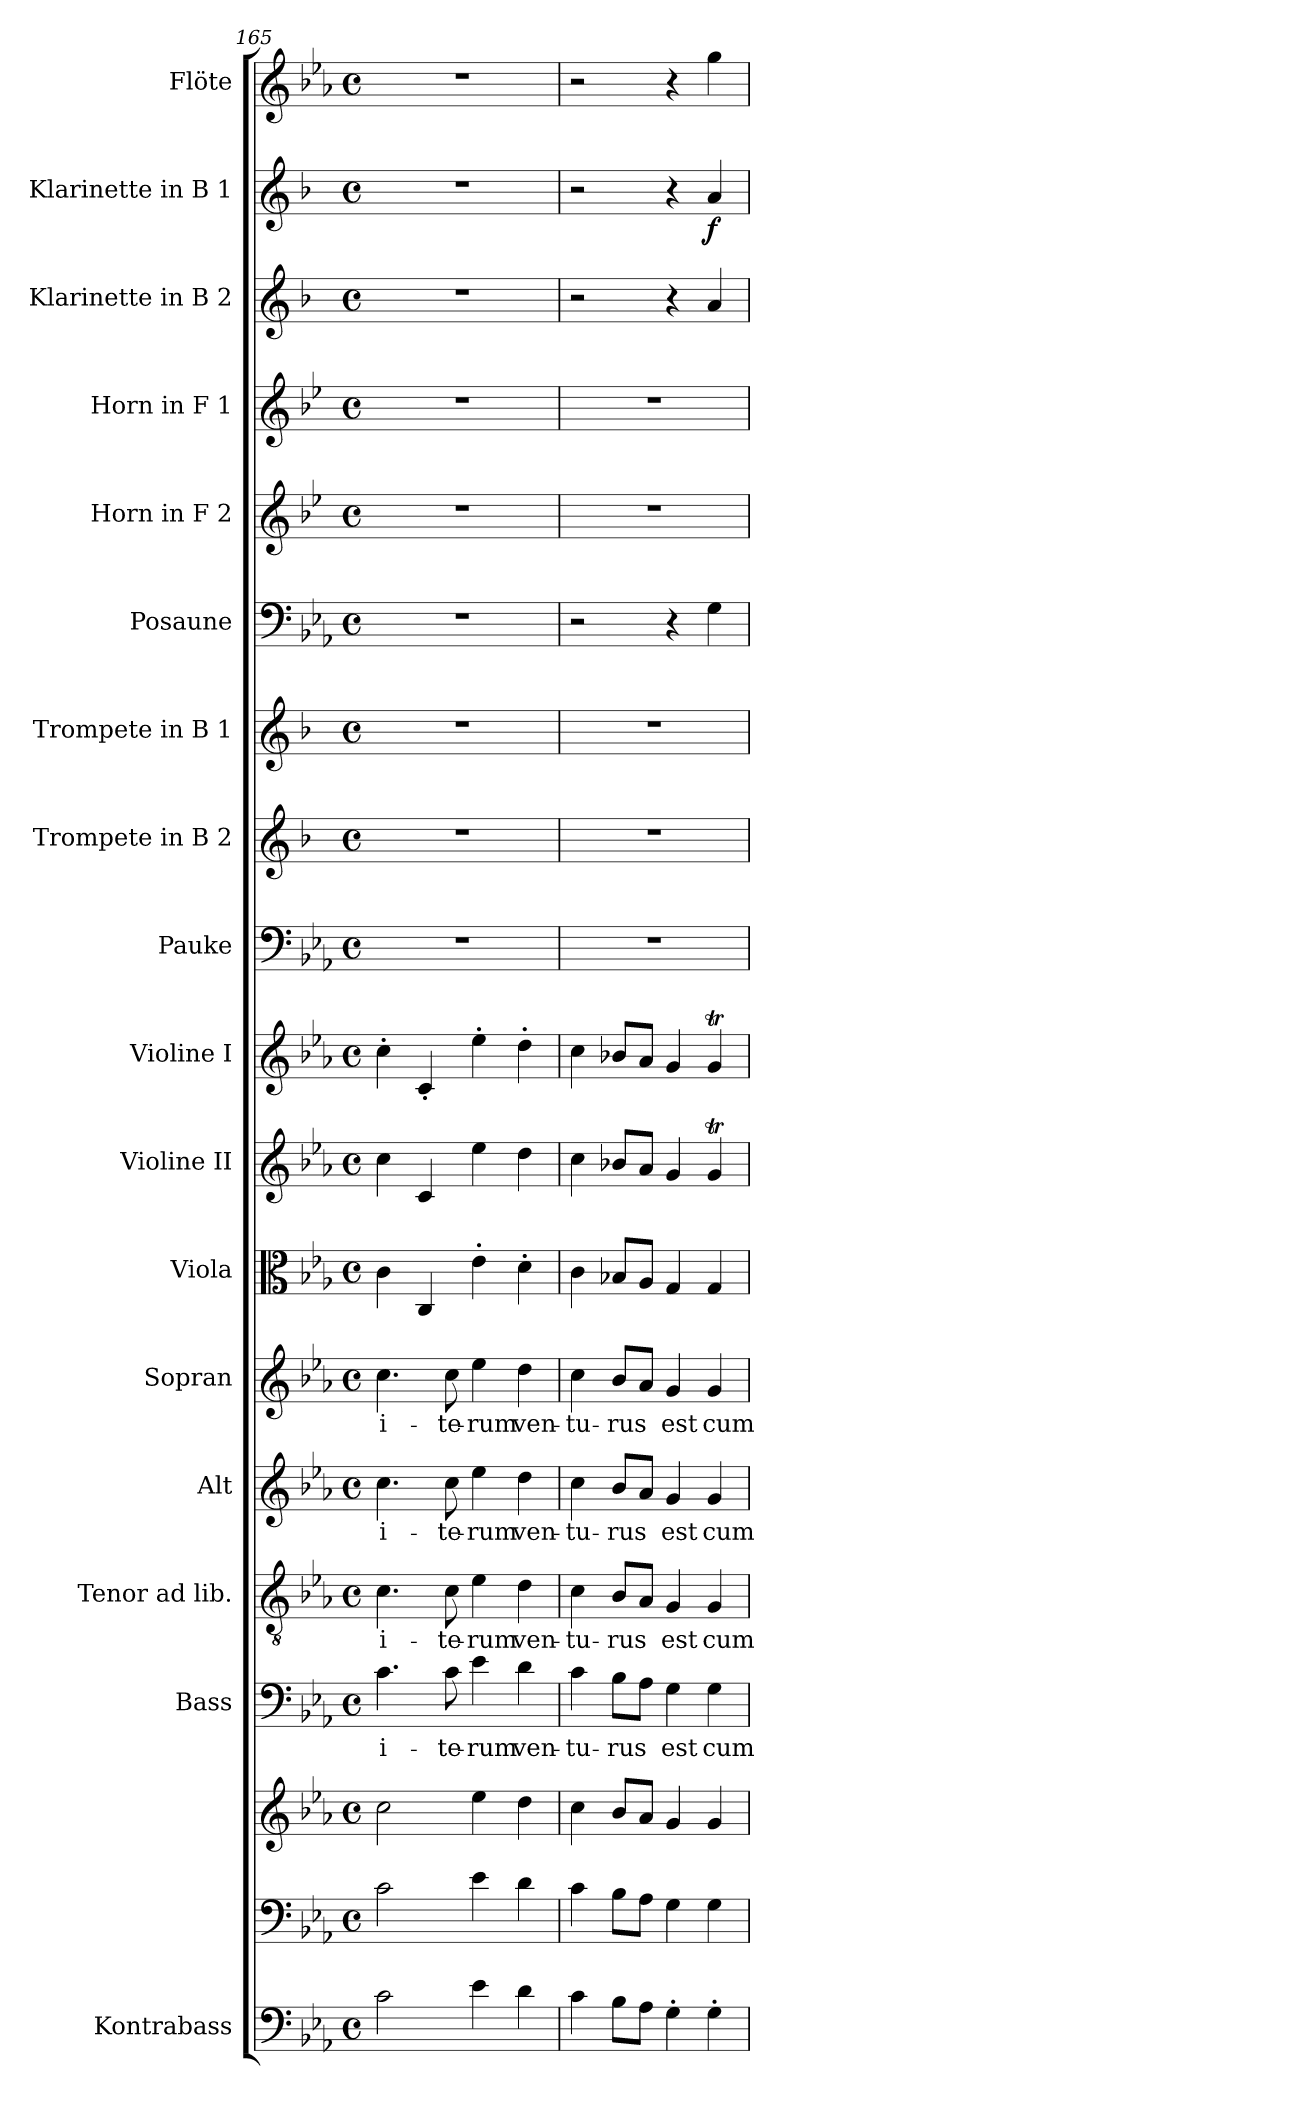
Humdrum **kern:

**kern	**kern	**kern	**kern	**text	**kern	**text	**kern	**text	**kern	**text	**kern	**kern	**kern	**kern	**kern	**kern	**kern	**kern	**kern	**kern	**kern	**dynam	**kern
*part18	*part17	*part17	*part16	*part16	*part15	*part15	*part14	*part14	*part13	*part13	*part12	*part11	*part10	*part9	*part8	*part7	*part6	*part5	*part4	*part3	*part2	*part2	*part1
*staff19	*staff18	*staff17	*staff16	*staff16	*staff15	*staff15	*staff14	*staff14	*staff13	*staff13	*staff12	*staff11	*staff10	*staff9	*staff8	*staff7	*staff6	*staff5	*staff4	*staff3	*staff2	*staff2	*staff1
*I"Kontrabass	*	*	*I"Bass	*	*I"Tenor ad lib.	*	*I"Alt	*	*I"Sopran	*	*I"Viola	*I"Violine II	*I"Violine I	*I"Pauke	*I"Trompete in B 2	*I"Trompete in B 1	*I"Posaune	*I"Horn in F 2	*I"Horn in F 1	*I"Klarinette in B 2	*I"Klarinette in B 1	*	*I"Flöte
*I'Kb.	*	*	*I'B	*	*I'T	*	*I'A	*	*I'S	*	*I'Vla.	*I'Vl. II	*I'Vl. I	*I'Pk.	*	*	*I'Pos.	*I'Hrn. 2	*I'Hrn. 1	*	*	*	*I'Fl.
!!LO:PB:g=z
*clefF4	*clefF4	*clefG2	*clefF4	*	*clefGv2	*	*clefG2	*	*clefG2	*	*clefC3	*clefG2	*clefG2	*clefF4	*clefG2	*clefG2	*clefF4	*clefG2	*clefG2	*clefG2	*clefG2	*	*clefG2
*ITrd7c12	*	*	*	*	*	*	*	*	*	*	*	*	*	*	*ITrd1c2	*ITrd1c2	*	*ITrd4c7	*ITrd4c7	*ITrd1c2	*ITrd1c2	*	*
*k[b-e-a-]	*k[b-e-a-]	*k[b-e-a-]	*k[b-e-a-]	*	*k[b-e-a-]	*	*k[b-e-a-]	*	*k[b-e-a-]	*	*k[b-e-a-]	*k[b-e-a-]	*k[b-e-a-]	*k[b-e-a-]	*k[b-e-a-]	*k[b-e-a-]	*k[b-e-a-]	*k[b-e-a-]	*k[b-e-a-]	*k[b-e-a-]	*k[b-e-a-]	*	*k[b-e-a-]
*E-:	*E-:	*E-:	*E-:	*	*E-:	*	*E-:	*	*E-:	*	*E-:	*E-:	*E-:	*E-:	*E-:	*E-:	*E-:	*E-:	*E-:	*E-:	*E-:	*	*E-:
*M4/4	*M4/4	*M4/4	*M4/4	*	*M4/4	*	*M4/4	*	*M4/4	*	*M4/4	*M4/4	*M4/4	*M4/4	*M4/4	*M4/4	*M4/4	*M4/4	*M4/4	*M4/4	*M4/4	*	*M4/4
*met(c)	*met(c)	*met(c)	*met(c)	*	*met(c)	*	*met(c)	*	*met(c)	*	*met(c)	*met(c)	*met(c)	*met(c)	*met(c)	*met(c)	*met(c)	*met(c)	*met(c)	*met(c)	*met(c)	*	*met(c)
=165	=165	=165	=165	=165	=165	=165	=165	=165	=165	=165	=165	=165	=165	=165	=165	=165	=165	=165	=165	=165	=165	=165	=165
!	!	!	!	!LO:LY:b	!	!LO:LY:b	!	!LO:LY:b	!	!LO:LY:b	!	!	!	!	!	!	!	!	!	!	!	!	!
2C\	2c\	2cc\	4.c\	i-	4.c\	i-	4.cc\	i-	4.cc\	i-	4c\	4cc\	4cc'>\	1r	1r	1r	1r	1r	1r	1r	1r	.	1r
.	.	.	.	.	.	.	.	.	.	.	4C/	4c/	4c'</	.	.	.	.	.	.	.	.	.	.
!	!	!	!	!LO:LY:b	!	!LO:LY:b	!	!LO:LY:b	!	!LO:LY:b	!	!	!	!	!	!	!	!	!	!	!	!	!
.	.	.	8c\	-te-	8c\	-te-	8cc\	-te-	8cc\	-te-	.	.	.	.	.	.	.	.	.	.	.	.	.
!	!	!	!	!LO:LY:b	!	!LO:LY:b	!	!LO:LY:b	!	!LO:LY:b	!	!	!	!	!	!	!	!	!	!	!	!	!
4E-\	4e-\	4ee-\	4e-\	-rum	4e-\	-rum	4ee-\	-rum	4ee-\	-rum	4e-'>\	4ee-\	4ee-'>\	.	.	.	.	.	.	.	.	.	.
!	!	!	!	!LO:LY:b	!	!LO:LY:b	!	!LO:LY:b	!	!LO:LY:b	!	!	!	!	!	!	!	!	!	!	!	!	!
4D\	4d\	4dd\	4d\	ven-	4d\	ven-	4dd\	ven-	4dd\	ven-	4d'>\	4dd\	4dd'>\	.	.	.	.	.	.	.	.	.	.
=166	=166	=166	=166	=166	=166	=166	=166	=166	=166	=166	=166	=166	=166	=166	=166	=166	=166	=166	=166	=166	=166	=166	=166
!	!	!	!	!LO:LY:b	!	!LO:LY:b	!	!LO:LY:b	!	!LO:LY:b	!	!	!	!	!	!	!	!	!	!	!	!	!
4C\	4c\	4cc\	4c\	-tu-	4c\	-tu-	4cc\	-tu-	4cc\	-tu-	4c\	4cc\	4cc\	1r	1r	1r	2r	1r	1r	2r	2r	.	2r
!	!	!	!	!LO:LY:b	!	!LO:LY:b	!	!LO:LY:b	!	!LO:LY:b	!	!	!	!	!	!	!	!	!	!	!	!	!
8BB-\L	8B-\L	8b-/L	8B-\L	-rus	8B-/L	-rus	8b-/L	-rus	8b-/L	-rus	8B-X/L	8b-X/L	8b-X/L	.	.	.	.	.	.	.	.	.	.
8AA-\J	8A-\J	8a-/J	8A-\J	.	8A-/J	.	8a-/J	.	8a-/J	.	8A-/J	8a-/J	8a-/J	.	.	.	.	.	.	.	.	.	.
!	!	!	!	!LO:LY:b	!	!LO:LY:b	!	!LO:LY:b	!	!LO:LY:b	!	!	!	!	!	!	!	!	!	!	!	!	!
4GG'>\	4G\	4g/	4G\	est	4G/	est	4g/	est	4g/	est	4G/	4g/	4g/	.	.	.	4r	.	.	4r	4r	.	4r
!	!	!	!	!LO:LY:b	!	!LO:LY:b	!	!LO:LY:b	!	!LO:LY:b	!	!	!	!	!	!	!	!	!	!	!	!LO:DY:b	!
4GG'>\	4G\	4g/	4G\	cum	4G/	cum	4g/	cum	4g/	cum	4G/	4gt/	4gt/	.	.	.	4G\	.	.	4g/	4g/	f	4gg\
=	=	=	=	=	=	=	=	=	=	=	=	=	=	=	=	=	=	=	=	=	=	=	=
*-	*-	*-	*-	*-	*-	*-	*-	*-	*-	*-	*-	*-	*-	*-	*-	*-	*-	*-	*-	*-	*-	*-	*-
